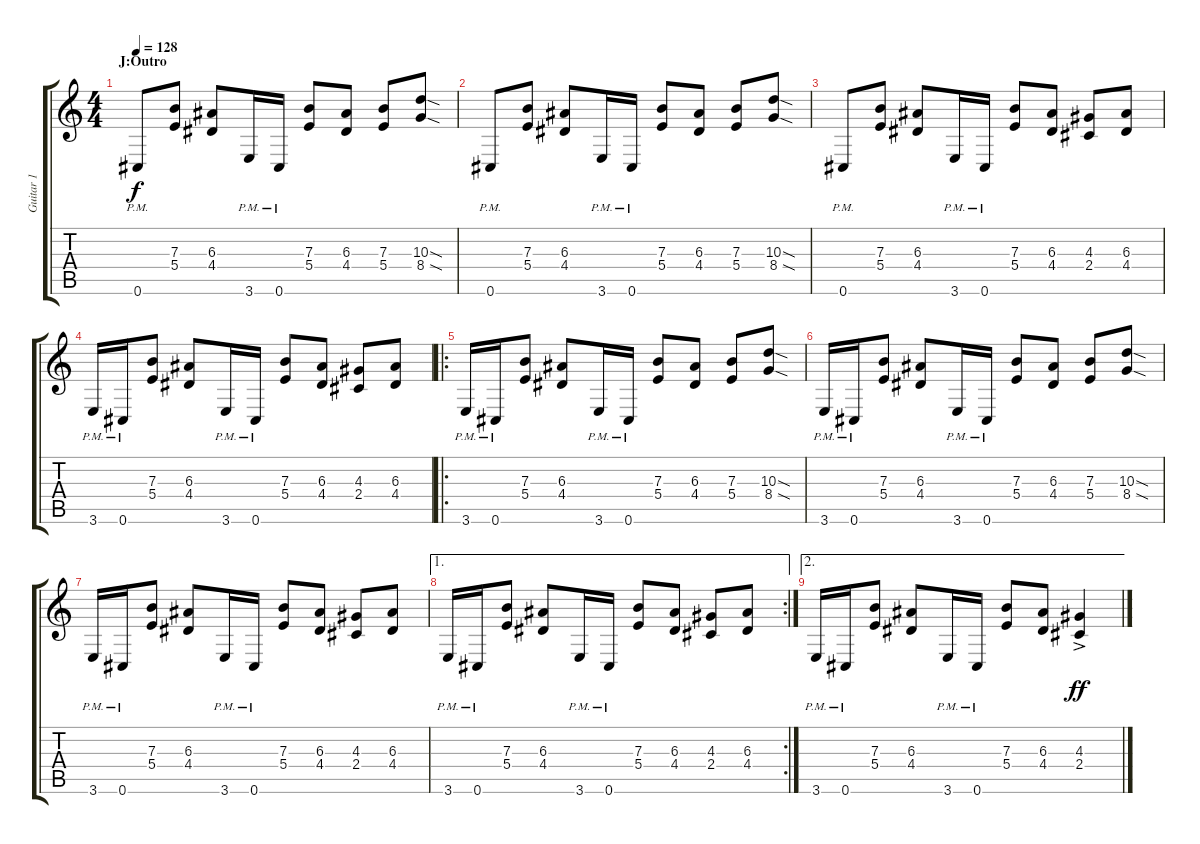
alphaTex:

\track ("Guitar 1" "Guitar 1") {instrument distortionguitar}
\staff {score tabs}
\tuning (Db4 Ab3 E3 B2 Gb2 Db2) {hide}
\ts (4 4)
\section ("" "J:Outro")
\tempo 128
\clef g2
\ks c
0.6{pm}.8{dy f} (7.3 5.4).8 (6.3 4.4).8 3.6{pm}.16 0.6{pm}.16 (7.3 5.4).8 (6.3 4.4).8 (7.3 5.4).8 (10.3{sod} 8.4{sod}).8 |
0.6{pm}.8 (7.3 5.4).8 (6.3 4.4).8 3.6{pm}.16 0.6{pm}.16 (7.3 5.4).8 (6.3 4.4).8 (7.3 5.4).8 (10.3{sod} 8.4{sod}).8 |
0.6{pm}.8 (7.3 5.4).8 (6.3 4.4).8 3.6{pm}.16 0.6{pm}.16 (7.3 5.4).8 (6.3 4.4).8 (4.3 2.4).8 (6.3 4.4).8 |
3.6{pm}.16 0.6{pm}.16 (7.3 5.4).8 (6.3 4.4).8 3.6{pm}.16 0.6{pm}.16 (7.3 5.4).8 (6.3 4.4).8 (4.3 2.4).8 (6.3 4.4).8 |
\ro
3.6{pm}.16 0.6{pm}.16 (7.3 5.4).8 (6.3 4.4).8 3.6{pm}.16 0.6{pm}.16 (7.3 5.4).8 (6.3 4.4).8 (7.3 5.4).8 (10.3{sod} 8.4{sod}).8 |
3.6{pm}.16 0.6{pm}.16 (7.3 5.4).8 (6.3 4.4).8 3.6{pm}.16 0.6{pm}.16 (7.3 5.4).8 (6.3 4.4).8 (7.3 5.4).8 (10.3{sod} 8.4{sod}).8 |
3.6{pm}.16 0.6{pm}.16 (7.3 5.4).8 (6.3 4.4).8 3.6{pm}.16 0.6{pm}.16 (7.3 5.4).8 (6.3 4.4).8 (4.3 2.4).8 (6.3 4.4).8 |
\ae 1
\rc 2
3.6{pm}.16 0.6{pm}.16 (7.3 5.4).8 (6.3 4.4).8 3.6{pm}.16 0.6{pm}.16 (7.3 5.4).8 (6.3 4.4).8 (4.3 2.4).8 (6.3 4.4).8 |
\ae 2
3.6{pm}.16 0.6{pm}.16 (7.3 5.4).8 (6.3 4.4).8 3.6{pm}.16 0.6{pm}.16 (7.3 5.4).8 (6.3 4.4).8 (4.3{ac} 2.4{ac}).4{dy ff}
